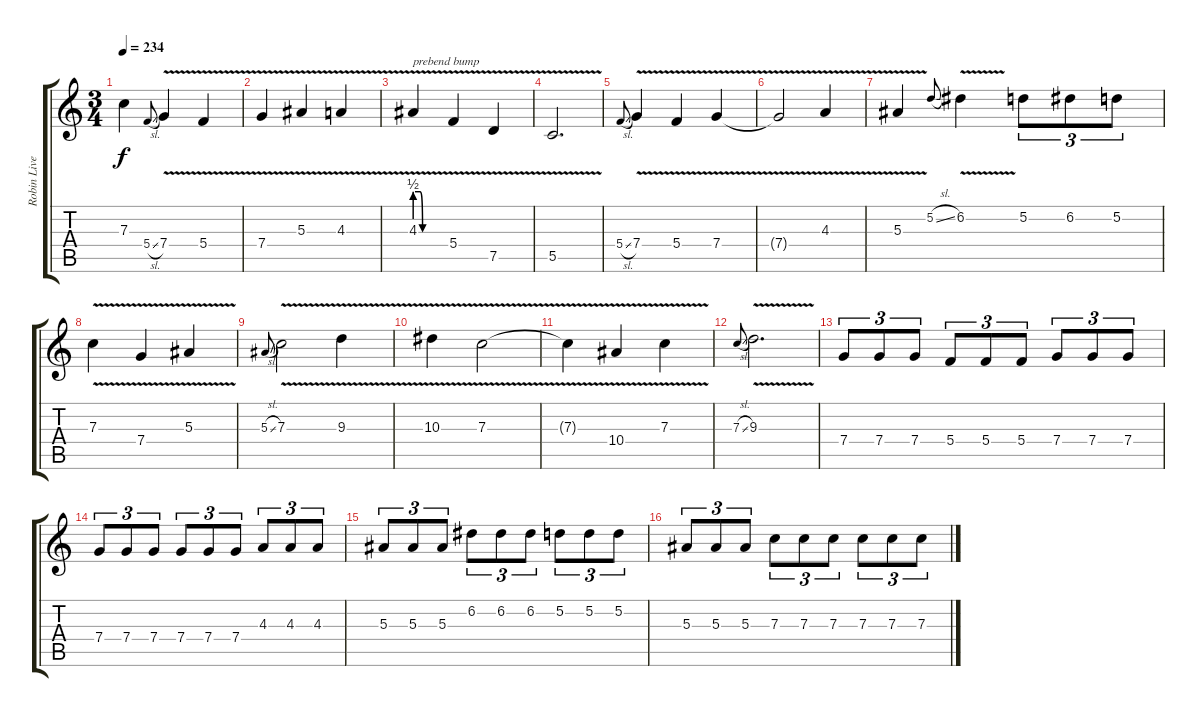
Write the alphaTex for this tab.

\track ("Robin Live" "Robin Live") {instrument distortionguitar}
\staff {score tabs}
\tuning (D4 A3 F3 C3 G2 D2) {hide}
\ts (3 4)
\tempo 234
\clef g2
\ks c
7.3{t}.4{dy f} 5.4{sl}.8{gr onbeat} 7.4{v}.4 5.4{v}.4 |
7.4{v}.4 5.3{v}.4 4.3{v}.4 |
4.3{be (custom 0 2 10 2 15 0 60 0) v}.4{txt "prebend bump"} 5.4{v}.4 7.5{v}.4 |
5.5{v}.2{d} |
5.4{sl}.8{gr onbeat} 7.4{v}.4 5.4{v}.4 7.4{v}.4 |
7.4{t}.2 4.3{v}.4 |
5.3{v}.4 5.2{sl}.8{gr onbeat} 6.2{v}.4 5.2.8{tu (3 2)} 6.2.8{tu (3 2)} 5.2.8{tu (3 2)} |
7.3{v}.4 7.4{v}.4 5.3{v}.4 |
5.3{sl}.8{gr onbeat} 7.3{v}.2 9.3{v}.4 |
10.3{v}.4 7.3{v}.2 |
7.3{t}.4 10.4{v}.4 7.3{v}.4 |
7.3{sl}.8{gr onbeat} 9.3{v}.2{d} |
7.4.8{tu (3 2)} 7.4.8{tu (3 2)} 7.4.8{tu (3 2)} 5.4.8{tu (3 2)} 5.4.8{tu (3 2)} 5.4.8{tu (3 2)} 7.4.8{tu (3 2)} 7.4.8{tu (3 2)} 7.4.8{tu (3 2)} |
7.4.8{tu (3 2)} 7.4.8{tu (3 2)} 7.4.8{tu (3 2)} 7.4.8{tu (3 2)} 7.4.8{tu (3 2)} 7.4.8{tu (3 2)} 4.3.8{tu (3 2)} 4.3.8{tu (3 2)} 4.3.8{tu (3 2)} |
5.3.8{tu (3 2)} 5.3.8{tu (3 2)} 5.3.8{tu (3 2)} 6.2.8{tu (3 2)} 6.2.8{tu (3 2)} 6.2.8{tu (3 2)} 5.2.8{tu (3 2)} 5.2.8{tu (3 2)} 5.2.8{tu (3 2)} |
5.3.8{tu (3 2)} 5.3.8{tu (3 2)} 5.3.8{tu (3 2)} 7.3.8{tu (3 2)} 7.3.8{tu (3 2)} 7.3.8{tu (3 2)} 7.3.8{tu (3 2)} 7.3.8{tu (3 2)} 7.3.8{tu (3 2)}
